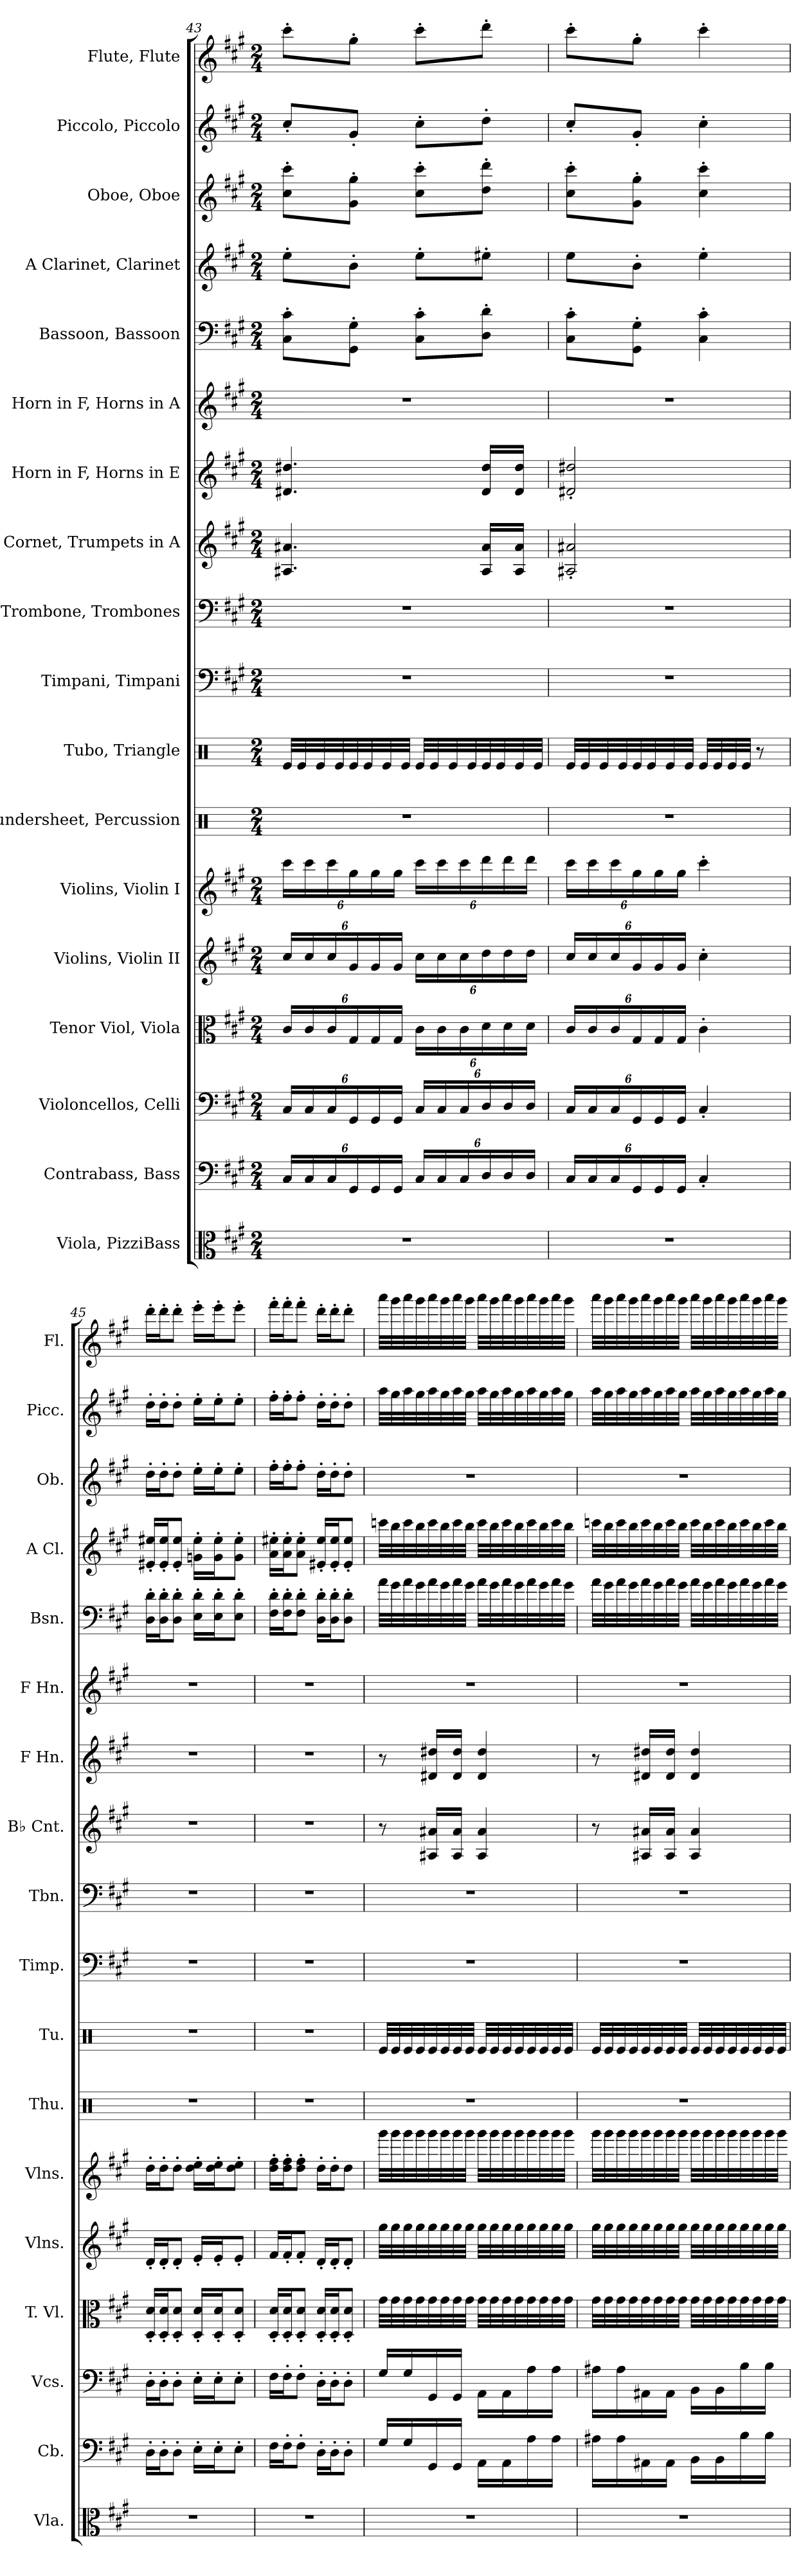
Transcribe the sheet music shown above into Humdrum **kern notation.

**kern	**kern	**kern	**kern	**kern	**kern	**kern	**kern	**kern	**kern	**kern	**kern	**kern	**kern	**kern	**kern	**kern	**kern
*part18	*part17	*part16	*part15	*part14	*part13	*part12	*part11	*part10	*part9	*part8	*part7	*part6	*part5	*part4	*part3	*part2	*part1
*staff18	*staff17	*staff16	*staff15	*staff14	*staff13	*staff12	*staff11	*staff10	*staff9	*staff8	*staff7	*staff6	*staff5	*staff4	*staff3	*staff2	*staff1
*I"Viola, PizziBass	*I"Contrabass, Bass	*I"Violoncellos, Celli	*I"Tenor Viol, Viola	*I"Violins, Violin II	*I"Violins, Violin I	*I"Thundersheet, Percussion	*I"Tubo, Triangle	*I"Timpani, Timpani	*I"Trombone, Trombones	*I"B♭ Cornet, Trumpets in A	*I"Horn in F, Horns in E	*I"Horn in F, Horns in A	*I"Bassoon, Bassoon	*I"A Clarinet, Clarinet	*I"Oboe, Oboe	*I"Piccolo, Piccolo	*I"Flute, Flute
*I'Vla.	*I'Cb.	*I'Vcs.	*I'T. Vl.	*I'Vlns.	*I'Vlns.	*I'Thu.	*I'Tu.	*I'Timp.	*I'Tbn.	*I'B♭ Cnt.	*I'F Hn.	*I'F Hn.	*I'Bsn.	*I'A Cl.	*I'Ob.	*I'Picc.	*I'Fl.
*clefC3	*clefF4	*clefF4	*clefC3	*clefG2	*clefG2	*clefX	*clefX	*clefF4	*clefF4	*clefG2	*clefG2	*clefG2	*clefF4	*clefG2	*clefG2	*clefG2	*clefG2
*	*ITrd7c12	*	*	*	*	*	*	*	*	*ITrd1c2	*ITrd4c7	*ITrd4c7	*	*ITrd2c3	*	*ITrd-7c-12	*
*k[f#c#g#]	*k[f#c#g#]	*k[f#c#g#]	*k[f#c#g#]	*k[f#c#g#]	*k[f#c#g#]	*k[]	*k[]	*k[f#c#g#]	*k[f#c#g#]	*k[f#]	*k[f#c#]	*k[f#c#]	*k[f#c#g#]	*k[f#c#g#d#a#e#]	*k[f#c#g#]	*k[f#c#g#]	*k[f#c#g#]
*M2/4	*M2/4	*M2/4	*M2/4	*M2/4	*M2/4	*M2/4	*M2/4	*M2/4	*M2/4	*M2/4	*M2/4	*M2/4	*M2/4	*M2/4	*M2/4	*M2/4	*M2/4
*	*Xbrackettup	*Xbrackettup	*Xbrackettup	*Xbrackettup	*Xbrackettup	*	*	*	*	*	*	*	*	*	*	*	*
=43	=43	=43	=43	=43	=43	=43	=43	=43	=43	=43	=43	=43	=43	=43	=43	=43	=43
2r	24CC#/LL	24C#/LL	24c#/LL	24cc#/LL	24ccc#\LL	2r	32Re/LLL	2r	2r	4.G#X/ 4.g#X/	4.G#X/ 4.g#X/	2r	8C#\' 8c#\'L	8cc#'\L	8cc#\' 8ccc#\'L	8ccc#'/L	8ccc#'\L
.	.	.	.	.	.	.	32Re/	.	.	.	.	.	.	.	.	.	.
.	24CC#/	24C#/	24c#/	24cc#/	24ccc#\	.	.	.	.	.	.	.	.	.	.	.	.
.	.	.	.	.	.	.	32Re/	.	.	.	.	.	.	.	.	.	.
.	24CC#/	24C#/	24c#/	24cc#/	24ccc#\	.	.	.	.	.	.	.	.	.	.	.	.
.	.	.	.	.	.	.	32Re/	.	.	.	.	.	.	.	.	.	.
.	24GGG#/	24GG#/	24G#/	24g#/	24gg#\	.	32Re/	.	.	.	.	.	8GG#\' 8G#\'J	8g#'\J	8g#\' 8gg#\'J	8gg#'/J	8gg#'\J
.	.	.	.	.	.	.	32Re/	.	.	.	.	.	.	.	.	.	.
.	24GGG#/	24GG#/	24G#/	24g#/	24gg#\	.	.	.	.	.	.	.	.	.	.	.	.
.	.	.	.	.	.	.	32Re/	.	.	.	.	.	.	.	.	.	.
.	24GGG#/JJ	24GG#/JJ	24G#/JJ	24g#/JJ	24gg#\JJ	.	.	.	.	.	.	.	.	.	.	.	.
.	.	.	.	.	.	.	32Re/JJJ	.	.	.	.	.	.	.	.	.	.
.	24CC#/LL	24C#/LL	24c#\LL	24cc#\LL	24ccc#\LL	.	32Re/LLL	.	.	.	.	.	8C#\' 8c#\'L	8cc#'\L	8cc#\' 8ccc#\'L	8ccc#'\L	8ccc#'\L
.	.	.	.	.	.	.	32Re/	.	.	.	.	.	.	.	.	.	.
.	24CC#/	24C#/	24c#\	24cc#\	24ccc#\	.	.	.	.	.	.	.	.	.	.	.	.
.	.	.	.	.	.	.	32Re/	.	.	.	.	.	.	.	.	.	.
.	24CC#/	24C#/	24c#\	24cc#\	24ccc#\	.	.	.	.	.	.	.	.	.	.	.	.
.	.	.	.	.	.	.	32Re/	.	.	.	.	.	.	.	.	.	.
.	24DD/	24D/	24d\	24dd\	24ddd\	.	32Re/	.	.	16G#/ 16g#/LL	16G#/ 16g#/LL	.	8D\' 8d\'J	8cc##X'\J	8dd\' 8ddd\'J	8ddd'\J	8ddd'\J
.	.	.	.	.	.	.	32Re/	.	.	.	.	.	.	.	.	.	.
.	24DD/	24D/	24d\	24dd\	24ddd\	.	.	.	.	.	.	.	.	.	.	.	.
.	.	.	.	.	.	.	32Re/	.	.	16G#/ 16g#/JJ	16G#/ 16g#/JJ	.	.	.	.	.	.
.	24DD/JJ	24D/JJ	24d\JJ	24dd\JJ	24ddd\JJ	.	.	.	.	.	.	.	.	.	.	.	.
.	.	.	.	.	.	.	32Re/JJJ	.	.	.	.	.	.	.	.	.	.
=44	=44	=44	=44	=44	=44	=44	=44	=44	=44	=44	=44	=44	=44	=44	=44	=44	=44
2r	24CC#/LL	24C#/LL	24c#/LL	24cc#/LL	24ccc#\LL	2r	32Re/LLL	2r	2r	2G#X/' 2g#X/'	2G#X/' 2g#X/'	2r	8C#\' 8c#\'L	8cc#\L	8cc#\' 8ccc#\'L	8ccc#'/L	8ccc#'\L
.	.	.	.	.	.	.	32Re/	.	.	.	.	.	.	.	.	.	.
.	24CC#/	24C#/	24c#/	24cc#/	24ccc#\	.	.	.	.	.	.	.	.	.	.	.	.
.	.	.	.	.	.	.	32Re/	.	.	.	.	.	.	.	.	.	.
.	24CC#/	24C#/	24c#/	24cc#/	24ccc#\	.	.	.	.	.	.	.	.	.	.	.	.
.	.	.	.	.	.	.	32Re/	.	.	.	.	.	.	.	.	.	.
.	24GGG#/	24GG#/	24G#/	24g#/	24gg#\	.	32Re/	.	.	.	.	.	8GG#\' 8G#\'J	8g#'\J	8g#\' 8gg#\'J	8gg#'/J	8gg#'\J
.	.	.	.	.	.	.	32Re/	.	.	.	.	.	.	.	.	.	.
.	24GGG#/	24GG#/	24G#/	24g#/	24gg#\	.	.	.	.	.	.	.	.	.	.	.	.
.	.	.	.	.	.	.	32Re/	.	.	.	.	.	.	.	.	.	.
.	24GGG#/JJ	24GG#/JJ	24G#/JJ	24g#/JJ	24gg#\JJ	.	.	.	.	.	.	.	.	.	.	.	.
.	.	.	.	.	.	.	32Re/JJJ	.	.	.	.	.	.	.	.	.	.
.	4CC#'/	4C#'/	4c#'\	4cc#'\	4ccc#'\	.	32Re/LLL	.	.	.	.	.	4C#\' 4c#\'	4cc#'\	4cc#\' 4ccc#\'	4ccc#'\	4ccc#'\
.	.	.	.	.	.	.	32Re/	.	.	.	.	.	.	.	.	.	.
.	.	.	.	.	.	.	32Re/	.	.	.	.	.	.	.	.	.	.
.	.	.	.	.	.	.	32Re/JJJ	.	.	.	.	.	.	.	.	.	.
.	.	.	.	.	.	.	8r	.	.	.	.	.	.	.	.	.	.
!!LO:PB:g=z
=45	=45	=45	=45	=45	=45	=45	=45	=45	=45	=45	=45	=45	=45	=45	=45	=45	=45
2r	16DD'\LL	16D'\LL	16D/' 16d/'LL	16d'/LL	16dd'\LL	2r	2r	2r	2r	2r	2r	2r	16D\' 16d\'LL	16c##X/' 16cc##X/'LL	16dd'\LL	16ddd'\LL	16ddd'\LL
.	16DD'\J	16D'\J	16D/' 16d/'J	16d'/J	16dd'\J	.	.	.	.	.	.	.	16D\' 16d\'J	16c##/' 16cc##/'J	16dd'\J	16ddd'\J	16ddd'\J
.	8DD'\J	8D'\J	8D/' 8d/'J	8d'/J	8dd'\J	.	.	.	.	.	.	.	8D\' 8d\'J	8c##/' 8cc##/'J	8dd'\J	8ddd'\J	8ddd'\J
.	16EE'\LL	16E'\LL	16D/' 16d/'LL	16e'/LL	16dd\' 16ee\'LL	.	.	.	.	.	.	.	16E\' 16d\'LL	16en\' 16cc##\'LL	16ee'\LL	16eee'\LL	16eee'\LL
.	16EE'\J	16E'\J	16D/' 16d/'J	16e'/J	16dd\' 16ee\'J	.	.	.	.	.	.	.	16E\' 16d\'J	16e\' 16cc##\'J	16ee'\J	16eee'\J	16eee'\J
.	8EE'\J	8E'\J	8D/' 8d/'J	8e'/J	8dd\' 8ee\'J	.	.	.	.	.	.	.	8E\' 8d\'J	8e\' 8cc##\'J	8ee'\J	8eee'\J	8eee'\J
=46	=46	=46	=46	=46	=46	=46	=46	=46	=46	=46	=46	=46	=46	=46	=46	=46	=46
2r	16FF#\LL	16F#\LL	16D/' 16d/'LL	16f#/LL	16dd\' 16ff#\'LL	2r	2r	2r	2r	2r	2r	2r	16F#\' 16d\'LL	16f#\' 16cc##X\'LL	16ff#'\LL	16fff#'\LL	16fff#'\LL
.	16FF#'\J	16F#'\J	16D/' 16d/'J	16f#'/J	16dd\' 16ff#\'J	.	.	.	.	.	.	.	16F#\' 16d\'J	16f#\' 16cc##\'J	16ff#'\J	16fff#'\J	16fff#'\J
.	8FF#'\J	8F#'\J	8D/' 8d/'J	8f#'/J	8dd\' 8ff#\'J	.	.	.	.	.	.	.	8F#\' 8d\'J	8f#\' 8cc##\'J	8ff#'\J	8fff#'\J	8fff#'\J
.	16DD'\LL	16D'\LL	16D/' 16d/'LL	16d'/LL	16dd'\LL	.	.	.	.	.	.	.	16D\' 16d\'LL	16c##X/' 16cc##/'LL	16dd'\LL	16ddd'\LL	16ddd'\LL
.	16DD'\J	16D'\J	16D/' 16d/'J	16d'/J	16dd'\J	.	.	.	.	.	.	.	16D\' 16d\'J	16c##/' 16cc##/'J	16dd'\J	16ddd'\J	16ddd'\J
.	8DD'\J	8D'\J	8D/' 8d/'J	8d'/J	8dd\J	.	.	.	.	.	.	.	8D\' 8d\'J	8c##/' 8cc##/'J	8dd'\J	8ddd'\J	8ddd'\J
=47	=47	=47	=47	=47	=47	=47	=47	=47	=47	=47	=47	=47	=47	=47	=47	=47	=47
2r	16GG#/LL	16G#/LL	32g#\LLL	32gg#\LLL	32ggg#\LLL	2r	32Re/LLL	2r	2r	8r	8r	2r	32a\LLL	32aan\LLL	2r	32aaa\LLL	32aaa\LLL
.	.	.	32g#\	32gg#\	32ggg#\	.	32Re/	.	.	.	.	.	32g#\	32gg#\	.	32ggg#\	32ggg#\
.	16GG#/	16G#/	32g#\	32gg#\	32ggg#\	.	32Re/	.	.	.	.	.	32a\	32aa\	.	32aaa\	32aaa\
.	.	.	32g#\	32gg#\	32ggg#\	.	32Re/	.	.	.	.	.	32g#\	32gg#\	.	32ggg#\	32ggg#\
.	16GGG#/	16GG#/	32g#\	32gg#\	32ggg#\	.	32Re/	.	.	16G#X/ 16g#X/LL	16G#X/ 16g#X/LL	.	32a\	32aa\	.	32aaa\	32aaa\
.	.	.	32g#\	32gg#\	32ggg#\	.	32Re/	.	.	.	.	.	32g#\	32gg#\	.	32ggg#\	32ggg#\
.	16GGG#/JJ	16GG#/JJ	32g#\	32gg#\	32ggg#\	.	32Re/	.	.	16G#/ 16g#/JJ	16G#/ 16g#/JJ	.	32a\	32aa\	.	32aaa\	32aaa\
.	.	.	32g#\JJJ	32gg#\JJJ	32ggg#\JJJ	.	32Re/JJJ	.	.	.	.	.	32g#\JJJ	32gg#\JJJ	.	32ggg#\JJJ	32ggg#\JJJ
.	16AAA\LL	16AA\LL	32g#\LLL	32gg#\LLL	32ggg#\LLL	.	32Re/LLL	.	.	4G#/ 4g#/	4G#/ 4g#/	.	32a\LLL	32aa\LLL	.	32aaa\LLL	32aaa\LLL
.	.	.	32g#\	32gg#\	32ggg#\	.	32Re/	.	.	.	.	.	32g#\	32gg#\	.	32ggg#\	32ggg#\
.	16AAA\	16AA\	32g#\	32gg#\	32ggg#\	.	32Re/	.	.	.	.	.	32a\	32aa\	.	32aaa\	32aaa\
.	.	.	32g#\	32gg#\	32ggg#\	.	32Re/	.	.	.	.	.	32g#\	32gg#\	.	32ggg#\	32ggg#\
.	16AA\	16A\	32g#\	32gg#\	32ggg#\	.	32Re/	.	.	.	.	.	32a\	32aa\	.	32aaa\	32aaa\
.	.	.	32g#\	32gg#\	32ggg#\	.	32Re/	.	.	.	.	.	32g#\	32gg#\	.	32ggg#\	32ggg#\
.	16AA\JJ	16A\JJ	32g#\	32gg#\	32ggg#\	.	32Re/	.	.	.	.	.	32a\	32aa\	.	32aaa\	32aaa\
.	.	.	32g#\JJJ	32gg#\JJJ	32ggg#\JJJ	.	32Re/JJJ	.	.	.	.	.	32g#\JJJ	32gg#\JJJ	.	32ggg#\JJJ	32ggg#\JJJ
!!LO:PB:g=z
=48	=48	=48	=48	=48	=48	=48	=48	=48	=48	=48	=48	=48	=48	=48	=48	=48	=48
2r	16AA#X\LL	16A#X\LL	32g#\LLL	32gg#\LLL	32ggg#\LLL	2r	32Re/LLL	2r	2r	8r	8r	2r	32a\LLL	32aan\LLL	2r	32aaa\LLL	32aaa\LLL
.	.	.	32g#\	32gg#\	32ggg#\	.	32Re/	.	.	.	.	.	32g#\	32gg#\	.	32ggg#\	32ggg#\
.	16AA#\	16A#\	32g#\	32gg#\	32ggg#\	.	32Re/	.	.	.	.	.	32a\	32aa\	.	32aaa\	32aaa\
.	.	.	32g#\	32gg#\	32ggg#\	.	32Re/	.	.	.	.	.	32g#\	32gg#\	.	32ggg#\	32ggg#\
.	16AAA#X\	16AA#X\	32g#\	32gg#\	32ggg#\	.	32Re/	.	.	16G#X/ 16g#X/LL	16G#X/ 16g#X/LL	.	32a\	32aa\	.	32aaa\	32aaa\
.	.	.	32g#\	32gg#\	32ggg#\	.	32Re/	.	.	.	.	.	32g#\	32gg#\	.	32ggg#\	32ggg#\
.	16AAA#\JJ	16AA#\JJ	32g#\	32gg#\	32ggg#\	.	32Re/	.	.	16G#/ 16g#/JJ	16G#/ 16g#/JJ	.	32a\	32aa\	.	32aaa\	32aaa\
.	.	.	32g#\JJJ	32gg#\JJJ	32ggg#\JJJ	.	32Re/JJJ	.	.	.	.	.	32g#\JJJ	32gg#\JJJ	.	32ggg#\JJJ	32ggg#\JJJ
.	16BBB\LL	16BB\LL	32g#\LLL	32gg#\LLL	32ggg#\LLL	.	32Re/LLL	.	.	4G#/ 4g#/	4G#/ 4g#/	.	32a\LLL	32aa\LLL	.	32aaa\LLL	32aaa\LLL
.	.	.	32g#\	32gg#\	32ggg#\	.	32Re/	.	.	.	.	.	32g#\	32gg#\	.	32ggg#\	32ggg#\
.	16BBB\	16BB\	32g#\	32gg#\	32ggg#\	.	32Re/	.	.	.	.	.	32a\	32aa\	.	32aaa\	32aaa\
.	.	.	32g#\	32gg#\	32ggg#\	.	32Re/	.	.	.	.	.	32g#\	32gg#\	.	32ggg#\	32ggg#\
.	16BB\	16B\	32g#\	32gg#\	32ggg#\	.	32Re/	.	.	.	.	.	32a\	32aa\	.	32aaa\	32aaa\
.	.	.	32g#\	32gg#\	32ggg#\	.	32Re/	.	.	.	.	.	32g#\	32gg#\	.	32ggg#\	32ggg#\
.	16BB\JJ	16B\JJ	32g#\	32gg#\	32ggg#\	.	32Re/	.	.	.	.	.	32a\	32aa\	.	32aaa\	32aaa\
.	.	.	32g#\JJJ	32gg#\JJJ	32ggg#\JJJ	.	32Re/JJJ	.	.	.	.	.	32g#\JJJ	32gg#\JJJ	.	32ggg#\JJJ	32ggg#\JJJ
=	=	=	=	=	=	=	=	=	=	=	=	=	=	=	=	=	=
*-	*-	*-	*-	*-	*-	*-	*-	*-	*-	*-	*-	*-	*-	*-	*-	*-	*-
